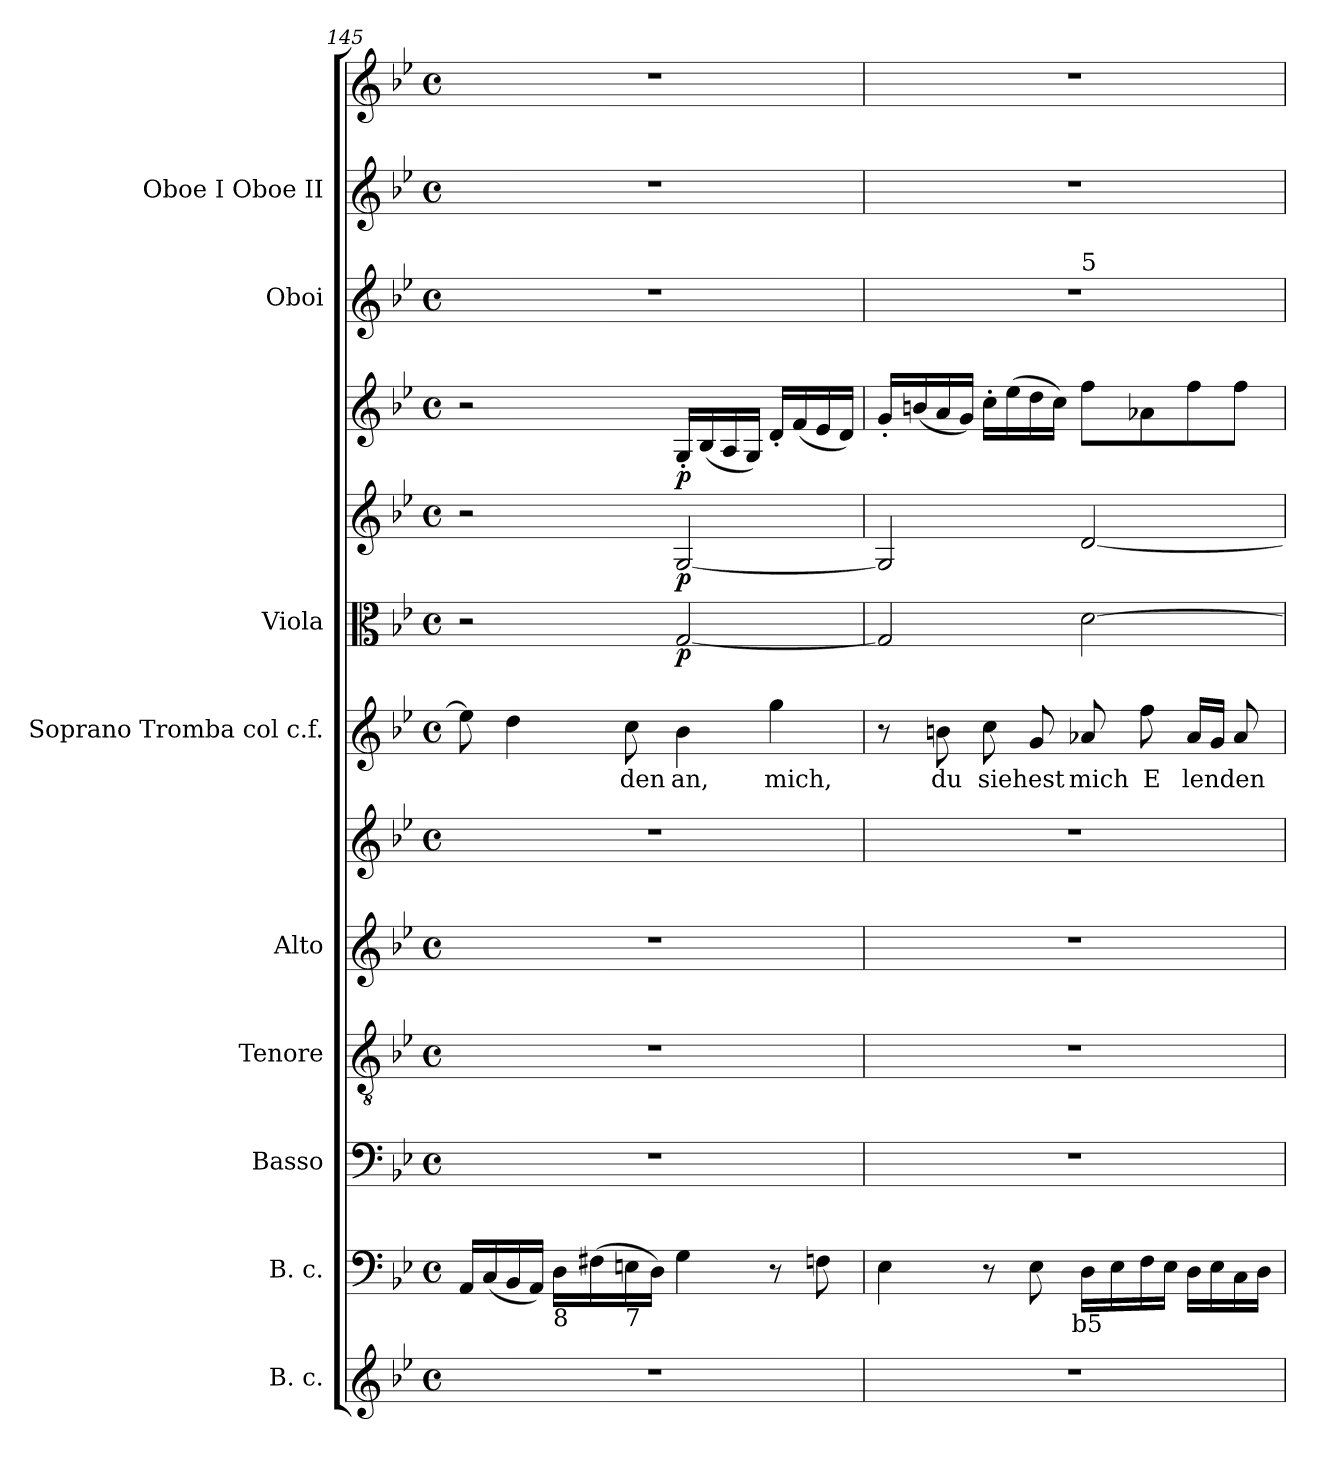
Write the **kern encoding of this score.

**kern	**kern	**kern	**kern	**kern	**kern	**kern	**text	**kern	**dynam	**kern	**dynam	**kern	**dynam	**kern	**kern	**kern
*part12	*part11	*part10	*part9	*part8	*part7	*part6	*part6	*part5	*part5	*part4	*part4	*part3	*part3	*part2	*part1	*part1
*staff13	*staff12	*staff11	*staff10	*staff9	*staff8	*staff7	*staff7	*staff6	*staff6	*staff5	*staff5	*staff4	*staff4	*staff3	*staff2	*staff1
*I"B. c.	*I"B. c.	*I"Basso	*I"Tenore	*I"Alto	*	*I"Soprano Tromba col c.f.	*	*I"Viola	*	*	*	*	*	*I"Oboi	*I"Oboe I Oboe II	*
*	*I'B. c.	*I'Basso	*I'Tenore	*I'Alto	*	*I'Soprano	*	*I'Viola	*	*	*	*	*	*	*I'Ob	*
*clefG2	*clefF4	*clefF4	*clefGv2	*clefG2	*clefG2	*clefG2	*	*clefC3	*	*clefG2	*	*clefG2	*	*clefG2	*clefG2	*clefG2
*k[b-e-]	*k[b-e-]	*k[b-e-]	*k[b-e-]	*k[b-e-]	*k[b-e-]	*k[b-e-]	*	*k[b-e-]	*	*k[b-e-]	*	*k[b-e-]	*	*k[b-e-]	*k[b-e-]	*k[b-e-]
*B-:	*B-:	*B-:	*B-:	*B-:	*B-:	*B-:	*	*B-:	*	*B-:	*	*B-:	*	*B-:	*B-:	*B-:
*M4/4	*M4/4	*M4/4	*M4/4	*M4/4	*M4/4	*M4/4	*	*M4/4	*	*M4/4	*	*M4/4	*	*M4/4	*M4/4	*M4/4
*met(c)	*met(c)	*met(c)	*met(c)	*met(c)	*met(c)	*met(c)	*	*met(c)	*	*met(c)	*	*met(c)	*	*met(c)	*met(c)	*met(c)
=145	=145	=145	=145	=145	=145	=145	=145	=145	=145	=145	=145	=145	=145	=145	=145	=145
1r	16AA</LL	1r	1r	1r	1r	8ee-\]	.	2r	.	2r	.	2r	.	1r	1r	1r
.	(<16C/	.	.	.	.	.	.	.	.	.	.	.	.	.	.	.
.	16BB-/	.	.	.	.	4dd\	.	.	.	.	.	.	.	.	.	.
.	16AA/JJ)	.	.	.	.	.	.	.	.	.	.	.	.	.	.	.
!	!LO:TX:b:t=8	!	!	!	!	!	!	!	!	!	!	!	!	!	!	!
.	16D\LL	.	.	.	.	.	.	.	.	.	.	.	.	.	.	.
.	(>16F#X\	.	.	.	.	.	.	.	.	.	.	.	.	.	.	.
!	!LO:TX:b:t=7	!	!	!	!	!	!	!	!	!	!	!	!	!	!	!
!	!	!	!	!	!	!	!LO:LY:b	!	!	!	!	!	!	!	!	!
.	16En\	.	.	.	.	8cc\	den	.	.	.	.	.	.	.	.	.
.	16D\JJ)	.	.	.	.	.	.	.	.	.	.	.	.	.	.	.
!	!	!	!	!	!	!	!LO:LY:b	!	!LO:DY:b	!	!LO:DY:b	!	!LO:DY:b	!	!	!
.	4G\	.	.	.	.	4b-\	an,	[<2G/	p	[<2G/	p	16G'</LL	p	.	.	.
.	.	.	.	.	.	.	.	.	.	.	.	(<16B-/	.	.	.	.
.	.	.	.	.	.	.	.	.	.	.	.	16A/	.	.	.	.
.	.	.	.	.	.	.	.	.	.	.	.	16G/JJ)	.	.	.	.
!	!	!	!	!	!	!	!LO:LY:b	!	!	!	!	!	!	!	!	!
.	8r	.	.	.	.	4gg\	mich,	.	.	.	.	16d'</LL	.	.	.	.
.	.	.	.	.	.	.	.	.	.	.	.	(<16f/	.	.	.	.
.	8Fn\	.	.	.	.	.	.	.	.	.	.	16e-/	.	.	.	.
.	.	.	.	.	.	.	.	.	.	.	.	16d/JJ)	.	.	.	.
!!LO:LB:g=z
=146	=146	=146	=146	=146	=146	=146	=146	=146	=146	=146	=146	=146	=146	=146	=146	=146
*	*^	*	*	*	*	*	*	*	*	*	*	*	*	*^	*	*
1r	4E->\	4ryy	1r	1r	1r	1r	8r	.	2G/]	.	2G/]	.	16g'</LL	.	1r	2ryy	1r	1r
.	.	.	.	.	.	.	.	.	.	.	.	.	(<16bn/	.	.	.	.	.
!	!	!	!	!	!	!	!	!LO:LY:b	!	!	!	!	!	!	!	!	!	!
.	.	.	.	.	.	.	8bn\	du	.	.	.	.	16a/	.	.	.	.	.
.	.	.	.	.	.	.	.	.	.	.	.	.	16g/JJ)	.	.	.	.	.
!	!	!	!	!	!	!	!	!LO:LY:b	!	!	!	!	!	!	!	!	!	!
.	8r	8...ryy	.	.	.	.	8cc\	siehest	.	.	.	.	16cc'>\LL	.	.	.	.	.
.	.	.	.	.	.	.	.	.	.	.	.	.	(>16ee-\	.	.	.	.	.
.	8E->\	.	.	.	.	.	8g/	.	.	.	.	.	16dd\	.	.	.	.	.
.	.	.	.	.	.	.	.	.	.	.	.	.	16cc\JJ)	.	.	.	.	.
!	!	!LO:TX:b:t=b5	!	!	!	!	!	!	!	!	!	!	!	!	!	!	!	!
.	.	2ryy	.	.	.	.	.	.	.	.	.	.	.	.	.	.	.	.
!	!	!	!	!	!	!	!	!	!	!	!	!	!	!	!	!LO:TX:a:t=5	!	!
!	!	!	!	!	!	!	!	!LO:LY:b	!	!	!	!	!	!	!	!	!	!
.	16D>\LL	.	.	.	.	.	8a-X/	mich	[>2d\	.	[<2d/	.	8ff\L	.	.	2ryy	.	.
.	16E-\	.	.	.	.	.	.	.	.	.	.	.	.	.	.	.	.	.
!	!	!	!	!	!	!	!	!LO:LY:b	!	!	!	!	!	!	!	!	!	!
.	16F\	.	.	.	.	.	8ff\	E	.	.	.	.	8a-X\	.	.	.	.	.
.	16E-\JJ	.	.	.	.	.	.	.	.	.	.	.	.	.	.	.	.	.
!	!	!	!	!	!	!	!	!LO:LY:b	!	!	!	!	!	!	!	!	!	!
.	16D\LL	.	.	.	.	.	16a-/LL	lenden	.	.	.	.	8ff\	.	.	.	.	.
.	16E-\	.	.	.	.	.	16g/JJ	.	.	.	.	.	.	.	.	.	.	.
.	16C\	.	.	.	.	.	8a-/	.	.	.	.	.	8ff\J	.	.	.	.	.
.	16D\JJ	.	.	.	.	.	.	.	.	.	.	.	.	.	.	.	.	.
.	.	64ryy	.	.	.	.	.	.	.	.	.	.	.	.	.	.	.	.
*	*v	*v	*	*	*	*	*	*	*	*	*	*	*	*	*v	*v	*	*
=	=	=	=	=	=	=	=	=	=	=	=	=	=	=	=	=
*-	*-	*-	*-	*-	*-	*-	*-	*-	*-	*-	*-	*-	*-	*-	*-	*-
